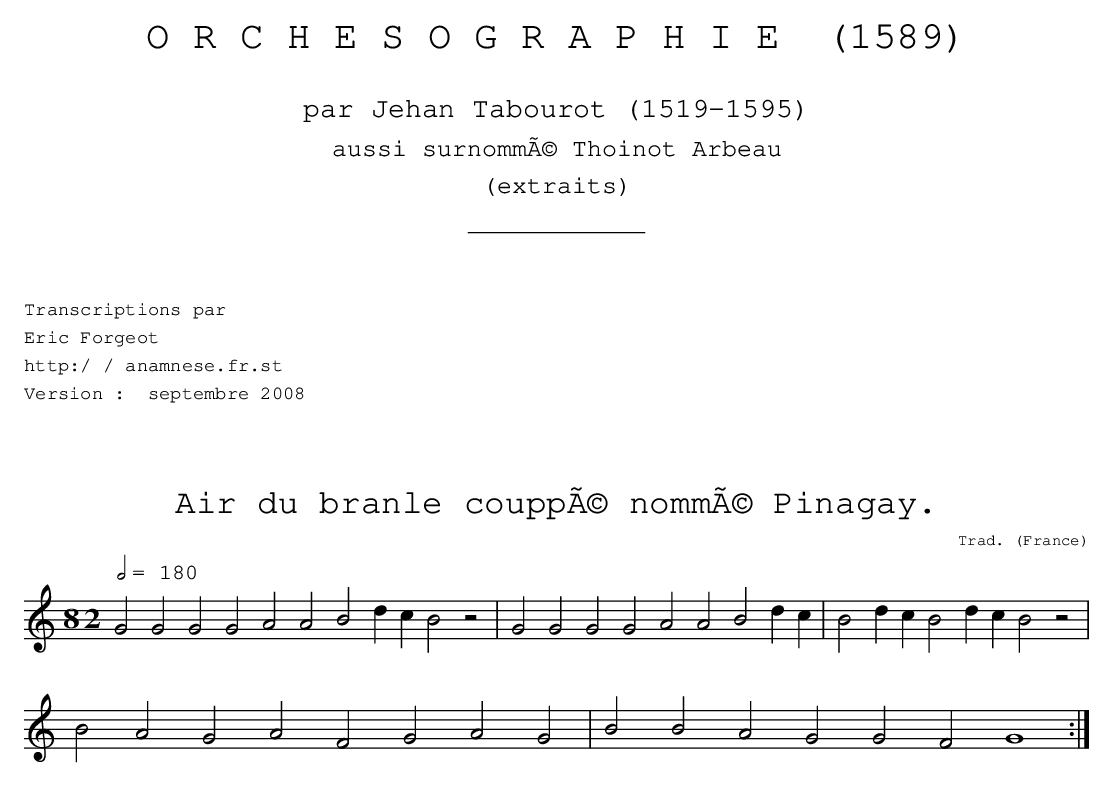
X:1
T:Air du branle couppé nommé Pinagay.
C:Trad.
O:France
M:8/ 2
L:1/ 2
Q:1/ 2=180
K:C
GGGG AABd/ c/  Bz | GGGG AABd/ c/  | Bd/ c/ B d/ c/  Bz |
BAGA FGAG | BBAG GFG2 :|
